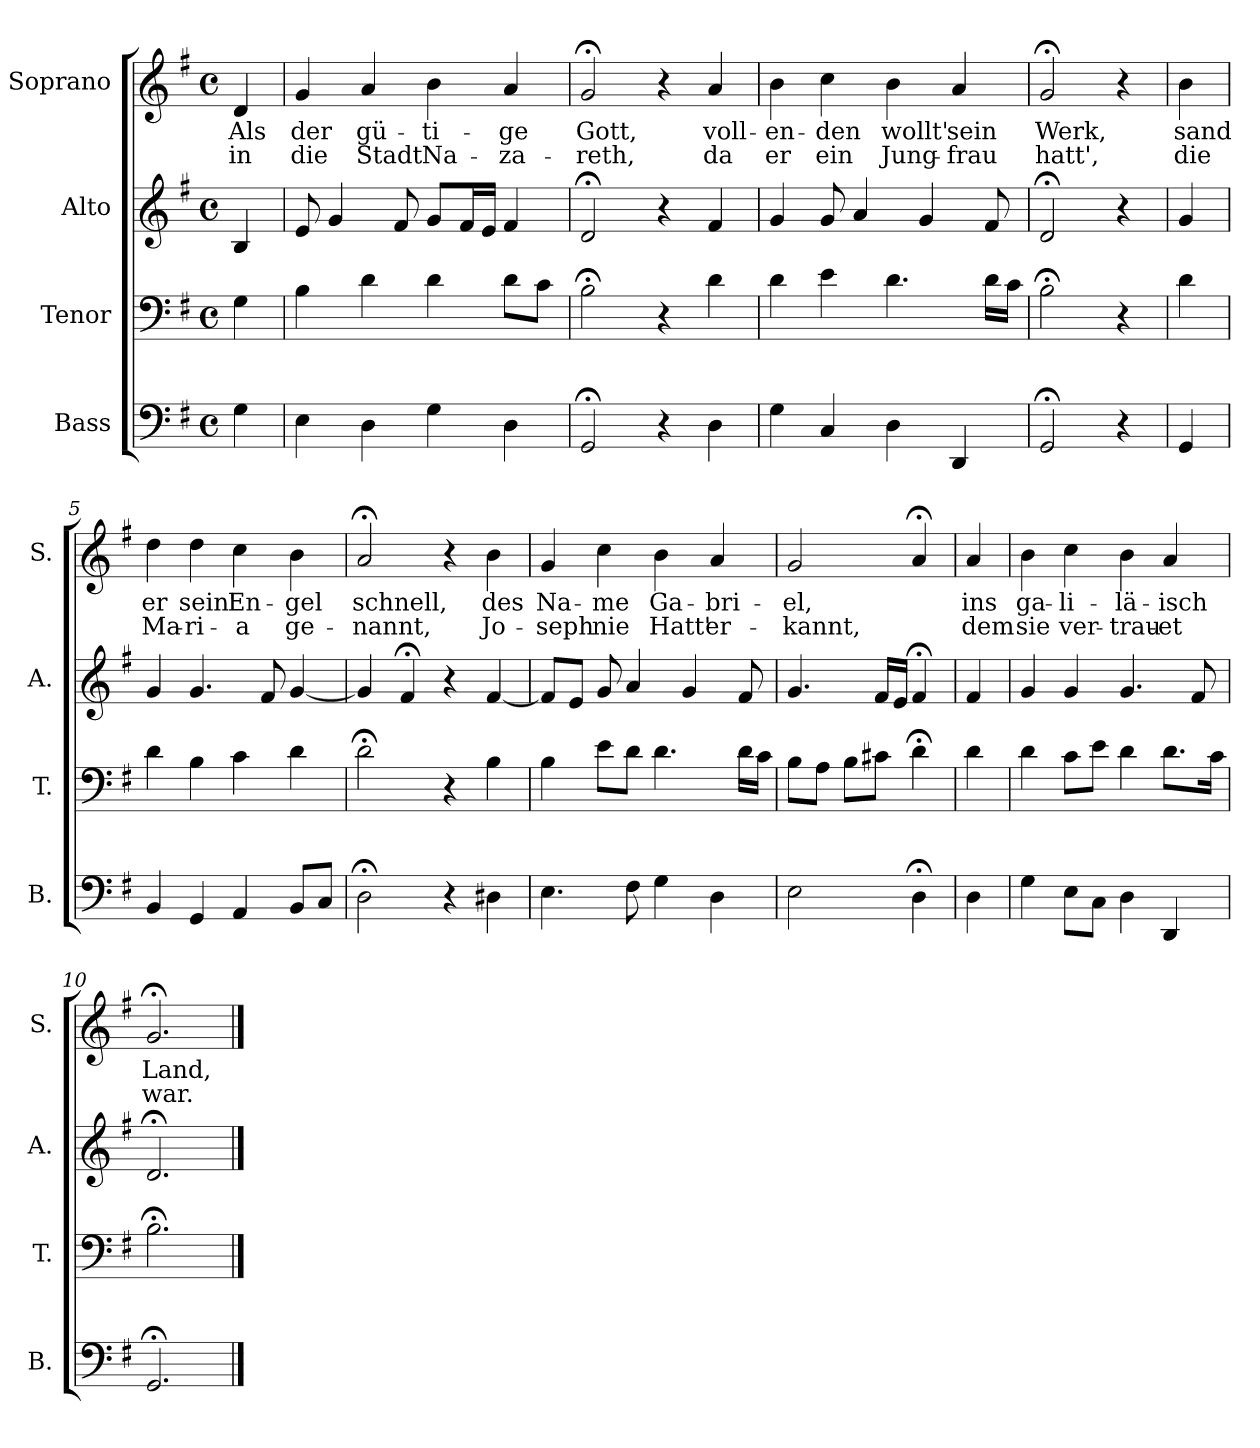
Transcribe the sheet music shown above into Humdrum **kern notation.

**kern	**kern	**kern	**kern	**text	**text
*part4	*part3	*part2	*part1	*part1	*part1
*staff4	*staff3	*staff2	*staff1	*staff1	*staff1
*I"Bass	*I"Tenor	*I"Alto	*I"Soprano	*	*
*I'B.	*I'T.	*I'A.	*I'S.	*	*
*clefF4	*clefF4	*clefG2	*clefG2	*	*
*k[f#]	*k[f#]	*k[f#]	*k[f#]	*	*
*G:	*G:	*G:	*G:	*	*
*M4/4	*M4/4	*M4/4	*M4/4	*	*
*met(c)	*met(c)	*met(c)	*met(c)	*	*
=	=	=	=	=	=
4G\	4G\	4B/	4d/	Als	in
=1	=1	=1	=1	=1	=1
4E\	4B\	8e/	4g/	der	die
.	.	4g/	.	.	.
4D\	4d\	.	4a/	gü-	Stadt
.	.	8f#/	.	.	.
4G\	4d\	8g/L	4b\	-ti-	Na-
.	.	16f#/L	.	.	.
.	.	16e/JJ	.	.	.
4D\	8d\L	4f#/	4a/	-ge	-za-
.	8c\J	.	.	.	.
=2	=2	=2	=2	=2	=2
2GG;</	2B;<\	2d;</	2g;</	Gott,	-reth,
4r	4r	4r	4r	.	.
4D\	4d\	4f#/	4a/	voll-	da
=3	=3	=3	=3	=3	=3
4G\	4d\	4g/	4b\	-en-	er
4C/	4e\	8g/	4cc\	-den	ein
.	.	4a/	.	.	.
4D\	4.d\	.	4b\	wollt'	Jung-
.	.	4g/	.	.	.
4DD/	.	.	4a/	sein	-frau
.	16d\LL	8f#/	.	.	.
.	16c\JJ	.	.	.	.
=4	=4	=4	=4	=4	=4
2GG;</	2B;<\	2d;</	2g;</	Werk,	hatt',
4r	4r	4r	4r	.	.
!!LO:LB:g=z
=4a	=4a	=4a	=4a	=4a	=4a
4GG/	4d\	4g/	4b\	sand	die
=5	=5	=5	=5	=5	=5
4BB/	4d\	4g/	4dd\	er	Ma-
4GG/	4B\	4.g/	4dd\	sein'	-ri-
4AA/	4c\	.	4cc\	En-	-a
.	.	8f#/	.	.	.
8BB/L	4d\	[4g/	4b\	-gel	ge-
8C/J	.	.	.	.	.
=6	=6	=6	=6	=6	=6
2D;<\	2d;<\	4g/]	2a;</	schnell,	-nannt,
.	.	4f#;</	.	.	.
4r	4r	4r	4r	.	.
4D#X\	4B\	[4f#/	4b\	des	Jo-
=7	=7	=7	=7	=7	=7
4.E\	4B\	8f#/L]	4g/	Na-	-seph
.	.	8e/J	.	.	.
.	8e\L	8g/	4cc\	-me	nie
8F#\	8d\J	4a/	.	.	.
4G\	4.d\	.	4b\	Ga-	Hatt'
.	.	4g/	.	.	.
4D\	.	.	4a/	-bri-	er-
.	16d\LL	8f#/	.	.	.
.	16c\JJ	.	.	.	.
=8	=8	=8	=8	=8	=8
2E\	8B\L	4.g/	2g/	-el,	-kannt,
.	8A\J	.	.	.	.
.	8B\L	.	.	.	.
.	8c#X\J	16f#/LL	.	.	.
.	.	16e/JJ	.	.	.
4D;<\	4d;<\	4f#;</	4a;</	.	.
!!LO:PB:g=z
=8a	=8a	=8a	=8a	=8a	=8a
4D\	4d\	4f#/	4a/	ins	dem
=9	=9	=9	=9	=9	=9
4G\	4d\	4g/	4b\	ga-	sie
8E\L	8c\L	4g/	4cc\	-li-	ver-
8C\J	8e\J	.	.	.	.
4D\	4d\	4.g/	4b\	-lä-	-trau-
4DD/	8.d\L	.	4a/	-isch	-et
.	.	8f#/	.	.	.
.	16c\Jk	.	.	.	.
=10	=10	=10	=10	=10	=10
2.GG;</	2.B;<\	2.d;</	2.g;</	Land,	war.
==	==	==	==	==	==
*-	*-	*-	*-	*-	*-
